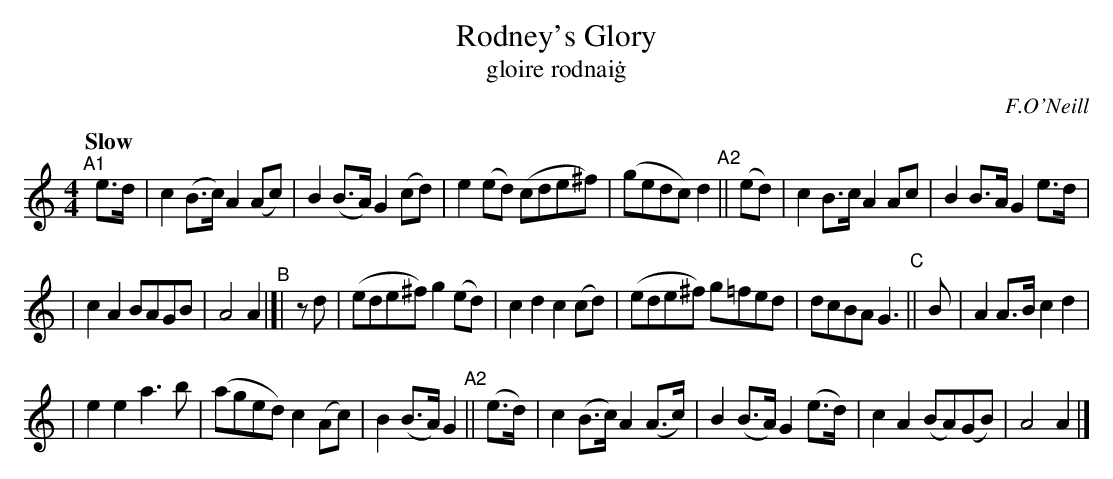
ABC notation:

X:1
T: Rodney's Glory
T: gloire rodnai\.g
O: F.O'Neill
Q: "Slow"
M: 4/4
L: 1/8
K: Am
"^A1"[|] e>d \
| c2(B>c) A2(Ac) | B2(B>A) G2(cd) | e2(ed) (cde^f) | (gedc) d2 "^A2"|| (ed) | c2B>c A2Ac | B2B>A G2e>d |
| c2A2 BAGB | A4 A2 "^B"|]| zd | (ede^f) g2(ed) | c2d2 c2(cd) | (ede^f) g=fed | dcBA G3 "^C"|| B | A2A>B c2d2 |
| e2e2 a3b | (aged) c2(Ac) | B2(B>A) G2 "^A2"|| (e>d) | c2(B>c) A2(A>c) | B2(B>A) G2(e>d) | c2A2 (BA)(GB) | A4 A2 |]
